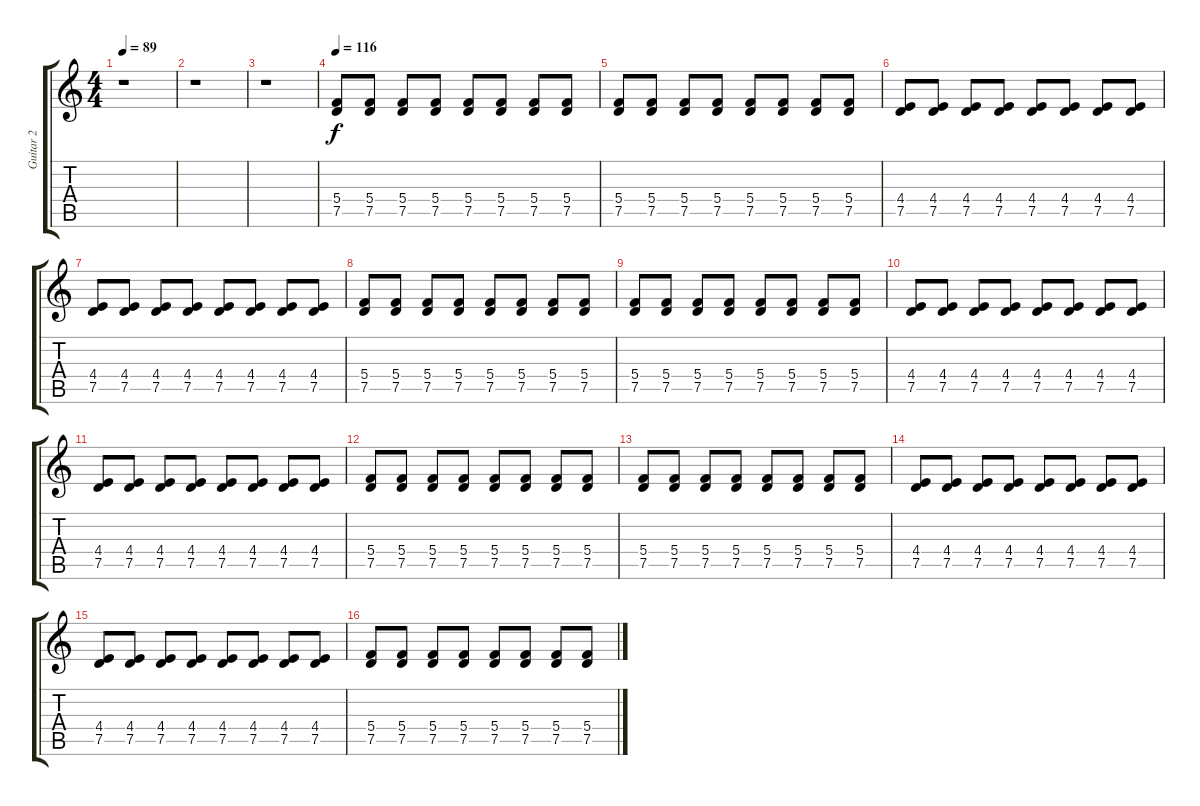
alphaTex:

\track ("Guitar 2" "Guitar 2") {instrument distortionguitar}
\staff {score tabs}
\tuning (D4 A3 F3 C3 G2 D2) {hide}
\ts (4 4)
\tempo 89
\clef g2
\ks c
r.1{dy f} |
r.1 |
r.1 |
\tempo 116
(5.4 7.5).8 (5.4 7.5).8 (5.4 7.5).8 (5.4 7.5).8 (5.4 7.5).8 (5.4 7.5).8 (5.4 7.5).8 (5.4 7.5).8 |
(5.4 7.5).8 (5.4 7.5).8 (5.4 7.5).8 (5.4 7.5).8 (5.4 7.5).8 (5.4 7.5).8 (5.4 7.5).8 (5.4 7.5).8 |
(4.4 7.5).8 (4.4 7.5).8 (4.4 7.5).8 (4.4 7.5).8 (4.4 7.5).8 (4.4 7.5).8 (4.4 7.5).8 (4.4 7.5).8 |
(4.4 7.5).8 (4.4 7.5).8 (4.4 7.5).8 (4.4 7.5).8 (4.4 7.5).8 (4.4 7.5).8 (4.4 7.5).8 (4.4 7.5).8 |
(5.4 7.5).8 (5.4 7.5).8 (5.4 7.5).8 (5.4 7.5).8 (5.4 7.5).8 (5.4 7.5).8 (5.4 7.5).8 (5.4 7.5).8 |
(5.4 7.5).8 (5.4 7.5).8 (5.4 7.5).8 (5.4 7.5).8 (5.4 7.5).8 (5.4 7.5).8 (5.4 7.5).8 (5.4 7.5).8 |
(4.4 7.5).8 (4.4 7.5).8 (4.4 7.5).8 (4.4 7.5).8 (4.4 7.5).8 (4.4 7.5).8 (4.4 7.5).8 (4.4 7.5).8 |
(4.4 7.5).8 (4.4 7.5).8 (4.4 7.5).8 (4.4 7.5).8 (4.4 7.5).8 (4.4 7.5).8 (4.4 7.5).8 (4.4 7.5).8 |
(5.4 7.5).8 (5.4 7.5).8 (5.4 7.5).8 (5.4 7.5).8 (5.4 7.5).8 (5.4 7.5).8 (5.4 7.5).8 (5.4 7.5).8 |
(5.4 7.5).8 (5.4 7.5).8 (5.4 7.5).8 (5.4 7.5).8 (5.4 7.5).8 (5.4 7.5).8 (5.4 7.5).8 (5.4 7.5).8 |
(4.4 7.5).8 (4.4 7.5).8 (4.4 7.5).8 (4.4 7.5).8 (4.4 7.5).8 (4.4 7.5).8 (4.4 7.5).8 (4.4 7.5).8 |
(4.4 7.5).8 (4.4 7.5).8 (4.4 7.5).8 (4.4 7.5).8 (4.4 7.5).8 (4.4 7.5).8 (4.4 7.5).8 (4.4 7.5).8 |
(5.4 7.5).8 (5.4 7.5).8 (5.4 7.5).8 (5.4 7.5).8 (5.4 7.5).8 (5.4 7.5).8 (5.4 7.5).8 (5.4 7.5).8
